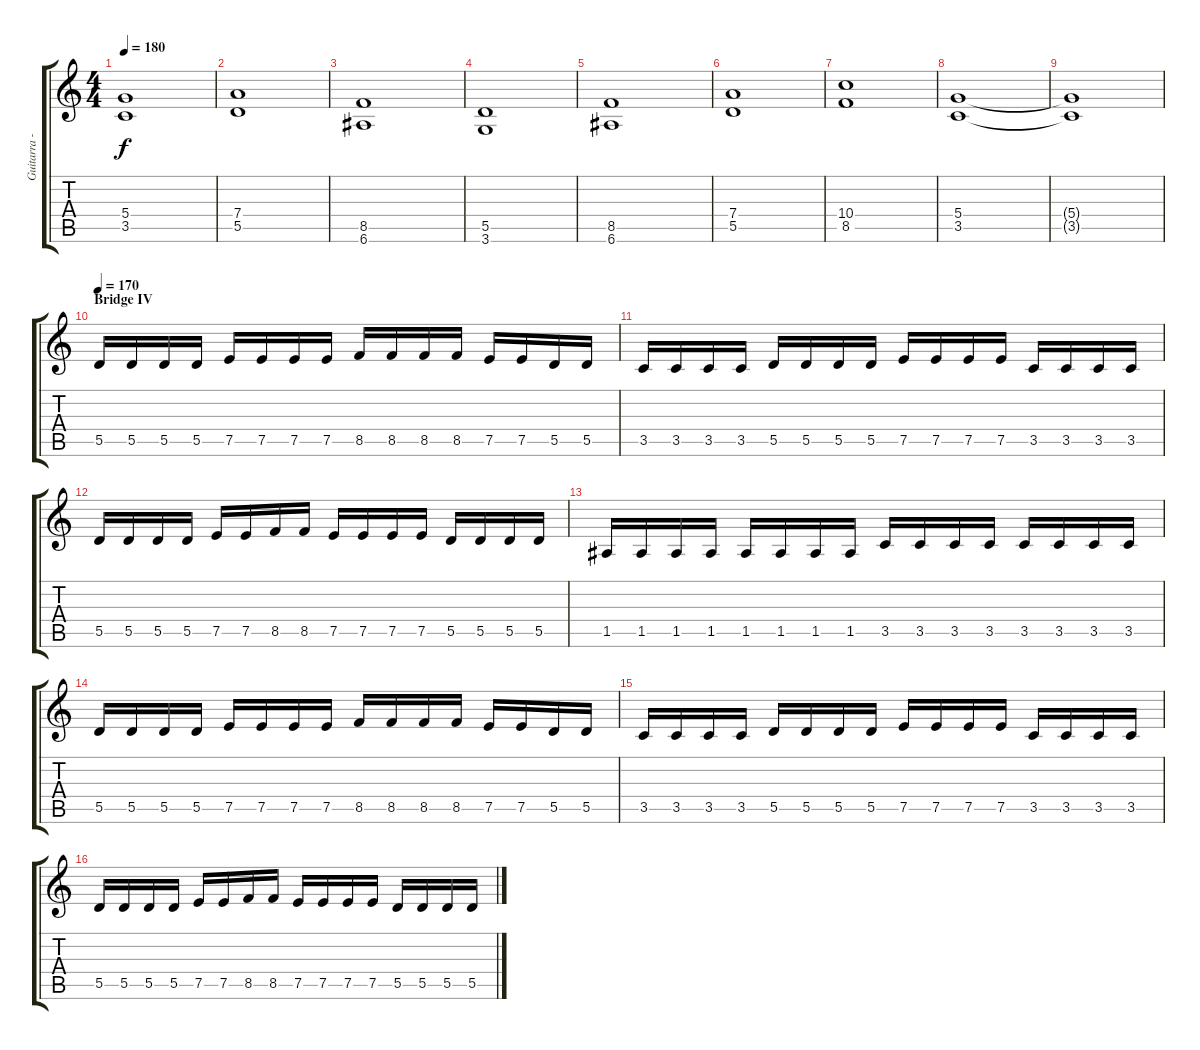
\track ("Guitarra - Guitar" "Guitarra -") {instrument distortionguitar}
\staff {score tabs}
\tuning (E4 B3 G3 D3 A2 E2) {hide}
\ts (4 4)
\tempo 180
\clef g2
\ks c
(5.4{t} 3.5{t}).1{dy f} |
(7.4 5.5).1 |
(8.5 6.6).1 |
(5.5 3.6).1 |
(8.5 6.6).1 |
(7.4 5.5).1 |
(10.4 8.5).1 |
(5.4 3.5).1 |
(5.4{t} 3.5{t}).1 |
\section ("" "Bridge IV")
\tempo 170
5.5.16 5.5.16 5.5.16 5.5.16 7.5.16 7.5.16 7.5.16 7.5.16 8.5.16 8.5.16 8.5.16 8.5.16 7.5.16 7.5.16 5.5.16 5.5.16 |
3.5.16 3.5.16 3.5.16 3.5.16 5.5.16 5.5.16 5.5.16 5.5.16 7.5.16 7.5.16 7.5.16 7.5.16 3.5.16 3.5.16 3.5.16 3.5.16 |
5.5.16 5.5.16 5.5.16 5.5.16 7.5.16 7.5.16 8.5.16 8.5.16 7.5.16 7.5.16 7.5.16 7.5.16 5.5.16 5.5.16 5.5.16 5.5.16 |
1.5.16 1.5.16 1.5.16 1.5.16 1.5.16 1.5.16 1.5.16 1.5.16 3.5.16 3.5.16 3.5.16 3.5.16 3.5.16 3.5.16 3.5.16 3.5.16 |
5.5.16 5.5.16 5.5.16 5.5.16 7.5.16 7.5.16 7.5.16 7.5.16 8.5.16 8.5.16 8.5.16 8.5.16 7.5.16 7.5.16 5.5.16 5.5.16 |
3.5.16 3.5.16 3.5.16 3.5.16 5.5.16 5.5.16 5.5.16 5.5.16 7.5.16 7.5.16 7.5.16 7.5.16 3.5.16 3.5.16 3.5.16 3.5.16 |
5.5.16 5.5.16 5.5.16 5.5.16 7.5.16 7.5.16 8.5.16 8.5.16 7.5.16 7.5.16 7.5.16 7.5.16 5.5.16 5.5.16 5.5.16 5.5.16
